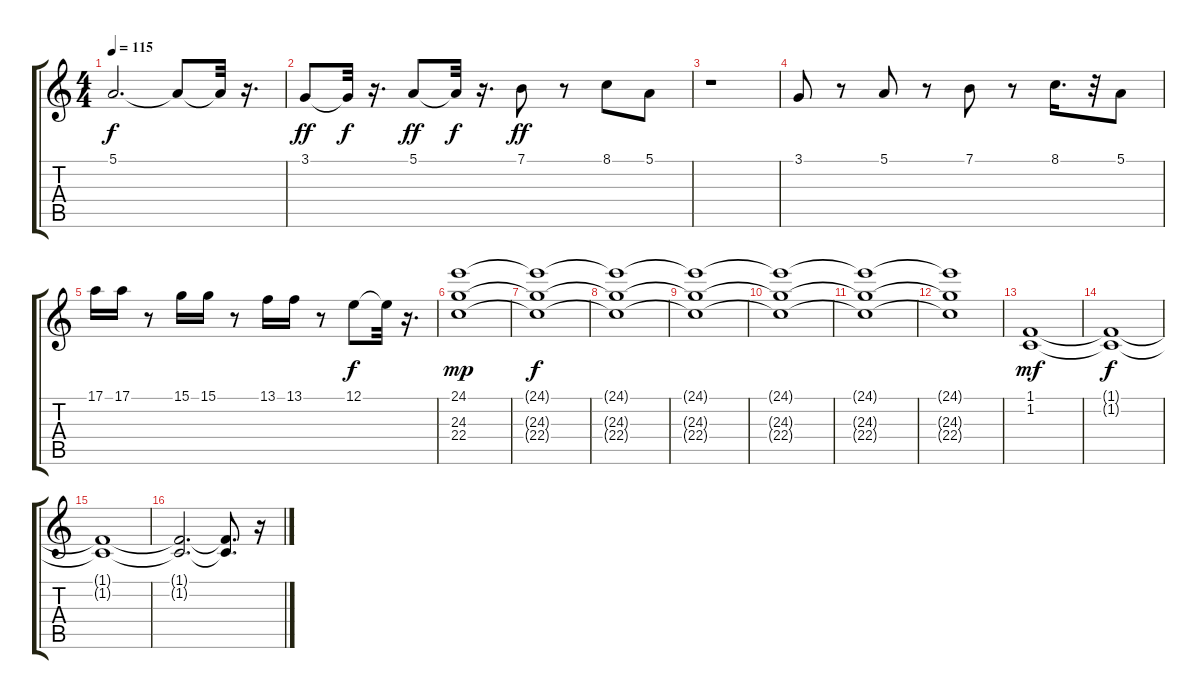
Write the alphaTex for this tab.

\track "" {instrument stringensemble1}
\staff {score tabs}
\tuning (E4 B3 G3 D3 A2 E2) {hide}
\ts (4 4)
\tempo 115
\clef g2
\ks c
5.1.2{d dy f} 5.1{t}.8 5.1{t}.32 r.16{d} |
3.1.8{dy ff balance 4} 3.1{t}.32{dy f} r.16{d} 5.1.8{dy ff} 5.1{t}.32{dy f} r.16{d} 7.1.8{dy ff} r.8 8.1.8 5.1.8 |
r.1 |
3.1.8 r.8 5.1.8 r.8 7.1.8 r.8 8.1.16{d} r.32 5.1.8 |
17.1.16 17.1.16 r.8 15.1.16 15.1.16 r.8 13.1.16 13.1.16 r.8 12.1.8{dy f} 12.1{t}.32 r.16{d} |
(24.1 24.3 22.4).1{dy mp} |
(24.1{t} 24.3{t} 22.4{t}).1{dy f} |
(24.1{t} 24.3{t} 22.4{t}).1 |
(24.1{t} 24.3{t} 22.4{t}).1 |
(24.1{t} 24.3{t} 22.4{t}).1 |
(24.1{t} 24.3{t} 22.4{t}).1 |
(24.1{t} 24.3{t} 22.4{t}).1 |
(1.1 1.2).1{dy mf} |
(1.1{t} 1.2{t}).1{dy f} |
(1.1{t} 1.2{t}).1 |
(1.1{t} 1.2{t}).2{d} (1.1{t} 1.2{t}).8{d} r.16
